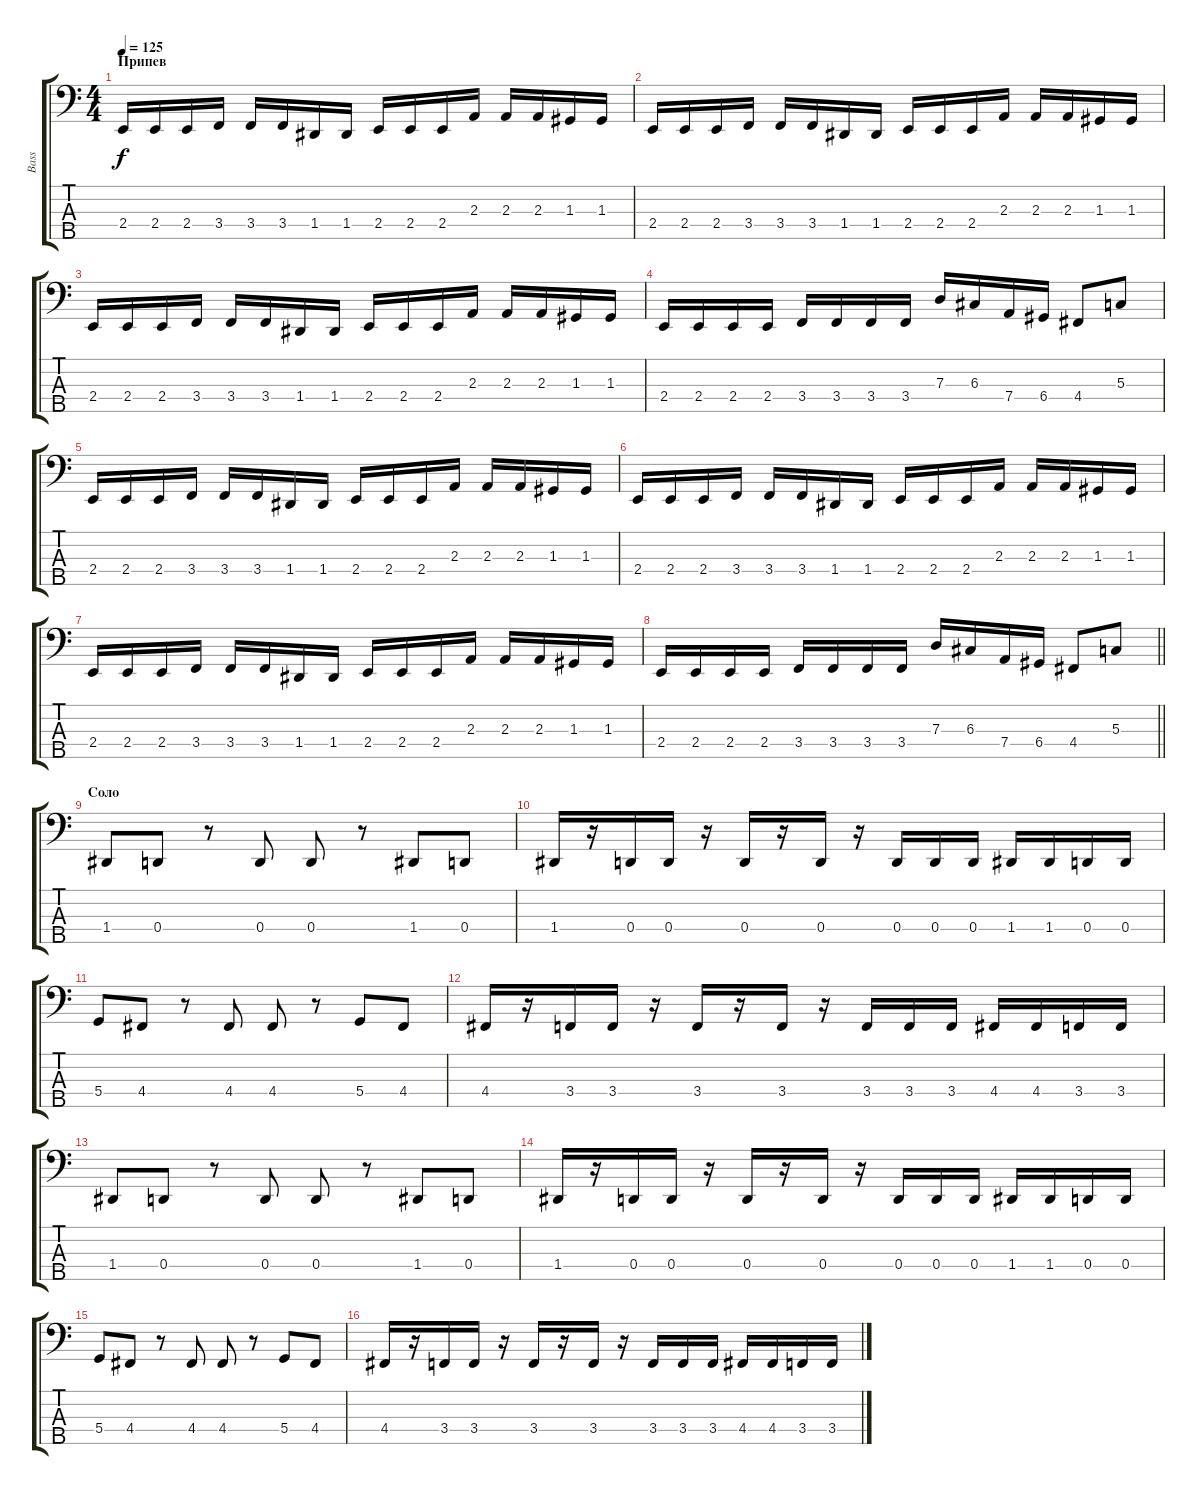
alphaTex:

\track ("Bass" "Bass") {instrument electricbasspick}
\staff {score tabs}
\tuning (F2 C2 G1 D1 A0) {hide}
\ts (4 4)
\section ("" "Припев")
\tempo 125
\clef f4
\ks c
2.4.16{dy f} 2.4.16 2.4.16 3.4.16 3.4.16 3.4.16 1.4.16 1.4.16 2.4.16 2.4.16 2.4.16 2.3.16 2.3.16 2.3.16 1.3.16 1.3.16 |
2.4.16 2.4.16 2.4.16 3.4.16 3.4.16 3.4.16 1.4.16 1.4.16 2.4.16 2.4.16 2.4.16 2.3.16 2.3.16 2.3.16 1.3.16 1.3.16 |
2.4.16 2.4.16 2.4.16 3.4.16 3.4.16 3.4.16 1.4.16 1.4.16 2.4.16 2.4.16 2.4.16 2.3.16 2.3.16 2.3.16 1.3.16 1.3.16 |
2.4.16 2.4.16 2.4.16 2.4.16 3.4.16 3.4.16 3.4.16 3.4.16 7.3.16 6.3.16 7.4.16 6.4.16 4.4.8 5.3.8 |
2.4.16 2.4.16 2.4.16 3.4.16 3.4.16 3.4.16 1.4.16 1.4.16 2.4.16 2.4.16 2.4.16 2.3.16 2.3.16 2.3.16 1.3.16 1.3.16 |
2.4.16 2.4.16 2.4.16 3.4.16 3.4.16 3.4.16 1.4.16 1.4.16 2.4.16 2.4.16 2.4.16 2.3.16 2.3.16 2.3.16 1.3.16 1.3.16 |
2.4.16 2.4.16 2.4.16 3.4.16 3.4.16 3.4.16 1.4.16 1.4.16 2.4.16 2.4.16 2.4.16 2.3.16 2.3.16 2.3.16 1.3.16 1.3.16 |
\barLineRight lightlight
2.4.16 2.4.16 2.4.16 2.4.16 3.4.16 3.4.16 3.4.16 3.4.16 7.3.16 6.3.16 7.4.16 6.4.16 4.4.8 5.3.8 |
\section ("" "Соло ")
1.4.8 0.4.8 r.8 0.4.8 0.4.8 r.8 1.4.8 0.4.8 |
1.4.16 r.16 0.4.16 0.4.16 r.16 0.4.16 r.16 0.4.16 r.16 0.4.16 0.4.16 0.4.16 1.4.16 1.4.16 0.4.16 0.4.16 |
5.4.8 4.4.8 r.8 4.4.8 4.4.8 r.8 5.4.8 4.4.8 |
4.4.16 r.16 3.4.16 3.4.16 r.16 3.4.16 r.16 3.4.16 r.16 3.4.16 3.4.16 3.4.16 4.4.16 4.4.16 3.4.16 3.4.16 |
1.4.8 0.4.8 r.8 0.4.8 0.4.8 r.8 1.4.8 0.4.8 |
1.4.16 r.16 0.4.16 0.4.16 r.16 0.4.16 r.16 0.4.16 r.16 0.4.16 0.4.16 0.4.16 1.4.16 1.4.16 0.4.16 0.4.16 |
5.4.8 4.4.8 r.8 4.4.8 4.4.8 r.8 5.4.8 4.4.8 |
4.4.16 r.16 3.4.16 3.4.16 r.16 3.4.16 r.16 3.4.16 r.16 3.4.16 3.4.16 3.4.16 4.4.16 4.4.16 3.4.16 3.4.16
